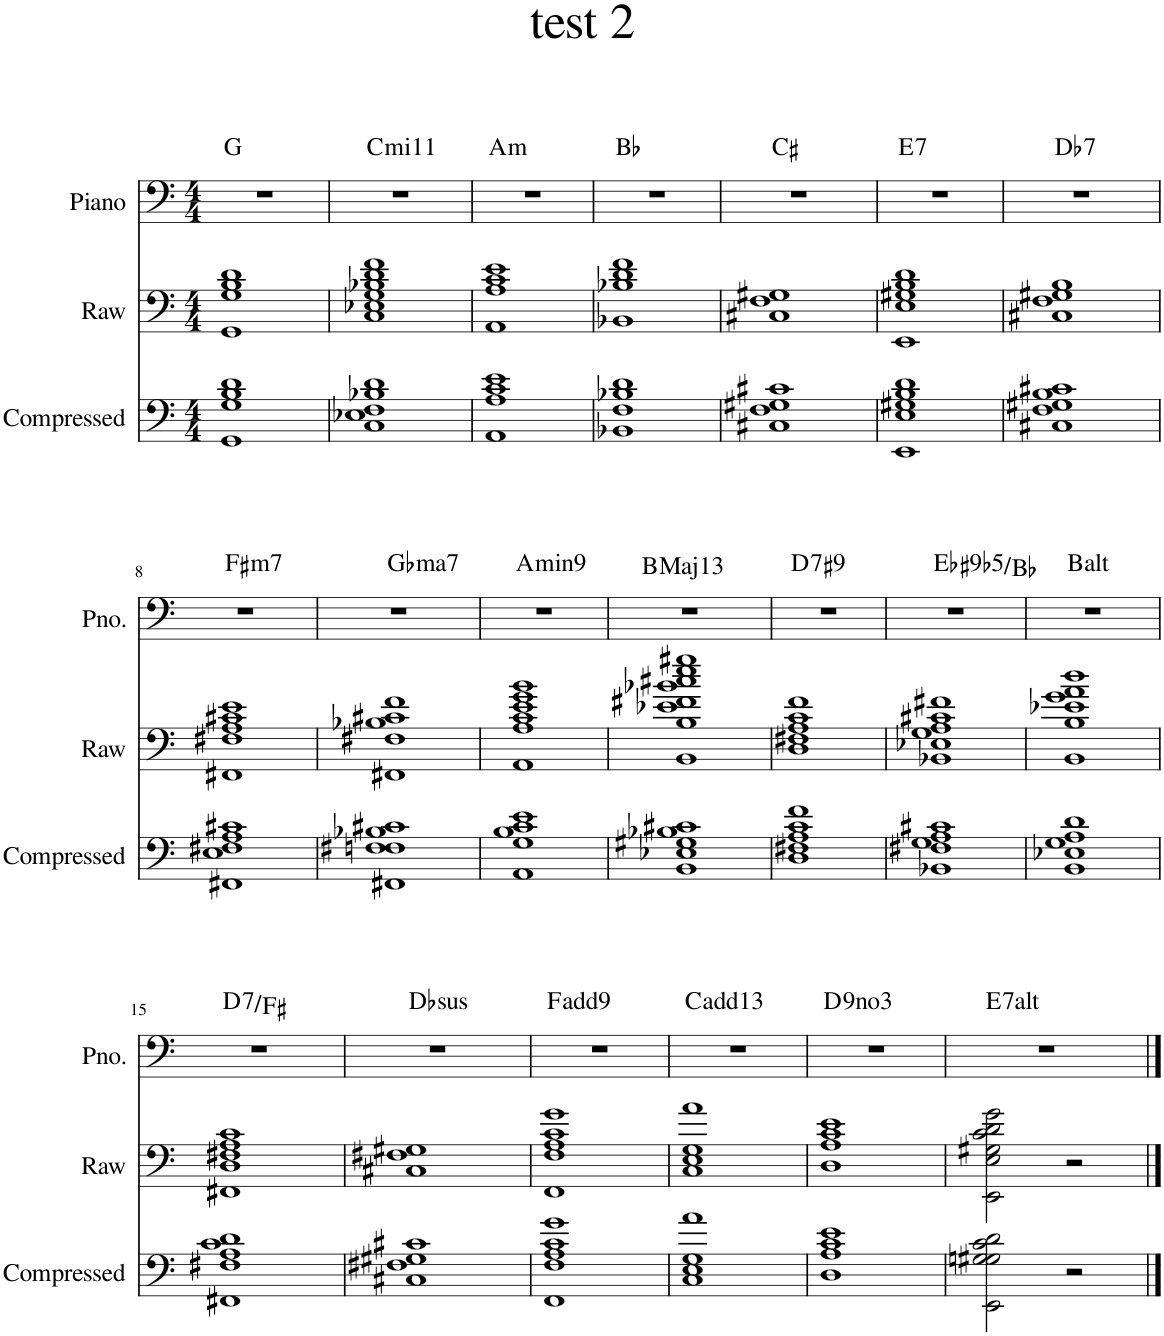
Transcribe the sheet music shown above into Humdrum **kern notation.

**kern	**kern	**kern	**harte
*part3	*part2	*part1	*part1
*staff3	*staff2	*staff1	*
*I"Compressed	*I"Raw	*I"Piano	*
*I'Compressed	*I'Raw	*I'Pno.	*
*clefF4	*clefF4	*clefF4	*
*k[]	*k[]	*k[]	*
*M4/4	*M4/4	*M4/4	*
=1	=1	=1	=1
1GG 1G 1B 1d	1GG 1G 1B 1d	1r	G:maj
=2	=2	=2	=2
!	!	!	!LO:H:kt=mi11
1C 1E-X 1F 1B-X 1d	1C 1E-X 1G 1B-X 1d 1f	1r	C:min9(11)
=3	=3	=3	=3
!	!	!	!LO:H:kt=m
1AA 1A 1c 1e	1AA 1A 1c 1e	1r	A:min
=4	=4	=4	=4
1BB-X 1F 1B-X 1d	1BB-X 1B-X 1d 1f	1r	Bb:maj
=5	=5	=5	=5
1C#X 1F 1G#X 1c#X	1C#X 1F 1G#X	1r	C#:maj
=6	=6	=6	=6
!	!	!	!LO:H:kt=7
1EE 1E 1G#X 1B 1d	1EE 1E 1G#X 1B 1d	1r	E:7
=7	=7	=7	=7
!	!	!	!LO:H:kt=7
1C#X 1F 1G#X 1B 1c#X	1C#X 1F 1G#X 1B	1r	Db:7
!!LO:LB:g=z
=8	=8	=8	=8
!	!	!	!LO:H:kt=m7
1FF#X 1E 1F#X 1A 1c#X	1FF#X 1F#X 1A 1c#X 1e	1r	F#:min7
=9	=9	=9	=9
!	!	!	!LO:H:kt=ma7
1FF#X 1Fn 1F#X 1B-X 1c#X	1FF#X 1F#X 1B-X 1c#X 1f	1r	Gb:maj7
=10	=10	=10	=10
!	!	!	!LO:H:kt=min9
1AA 1G 1B 1c 1e	1AA 1A 1c 1e 1g 1b	1r	A:min9
=11	=11	=11	=11
!	!	!	!LO:H:kt=Maj13
1BB 1E-X 1G#X 1B-X 1c#X	1BB 1B 1e-X 1f#X 1b-X 1cc#X 1ee 1gg#X	1r	B:maj9(11,13)
=12	=12	=12	=12
!	!	!	!LO:H:kt=7
1D 1F#X 1A 1c 1f	1D 1F#X 1A 1c 1f	1r	D:7(#9)
=13	=13	=13	=13
1BB-X 1F#X 1G 1A 1c#X	1BB-X 1E-X 1G 1A 1c#X 1f#X	1r	Eb:(3,b5,#9)/5
=14	=14	=14	=14
1BB 1E-X 1G 1A 1d	1BB 1B 1e-X 1g 1a 1dd	1r	B:(3,b5,#5,b9,#9)
!!LO:LB:g=z
=15	=15	=15	=15
!	!	!	!LO:H:kt=7
1FF#X 1F#X 1A 1c 1d	1FF#X 1D 1F#X 1A 1c	1r	D:7/3
=16	=16	=16	=16
!	!	!	!LO:H:kt=sus
1C#X 1F#X 1G#X 1c#X	1C#X 1F#X 1G#X	1r	Db:sus4
=17	=17	=17	=17
1FF 1F 1A 1c 1g	1FF 1F 1A 1c 1g	1r	F:maj(9)
=18	=18	=18	=18
1C 1E 1G 1a	1C 1E 1G 1a	1r	C:maj(13)
=19	=19	=19	=19
!	!	!	!LO:H:kt=9
1D 1A 1c 1e	1D 1A 1c 1e	1r	D:9(*3)
=20	=20	=20	=20
!	!	!	!LO:H:kt=7
2EE\ 2Gn\ 2G#X\ 2c\ 2d\	2EE\ 2E\ 2G#X\ 2c\ 2d\ 2g\	1r	E:(3,b5,#5,b7,b9,#9)
2r	2r	.	.
==	==	==	==
*-	*-	*-	*-
